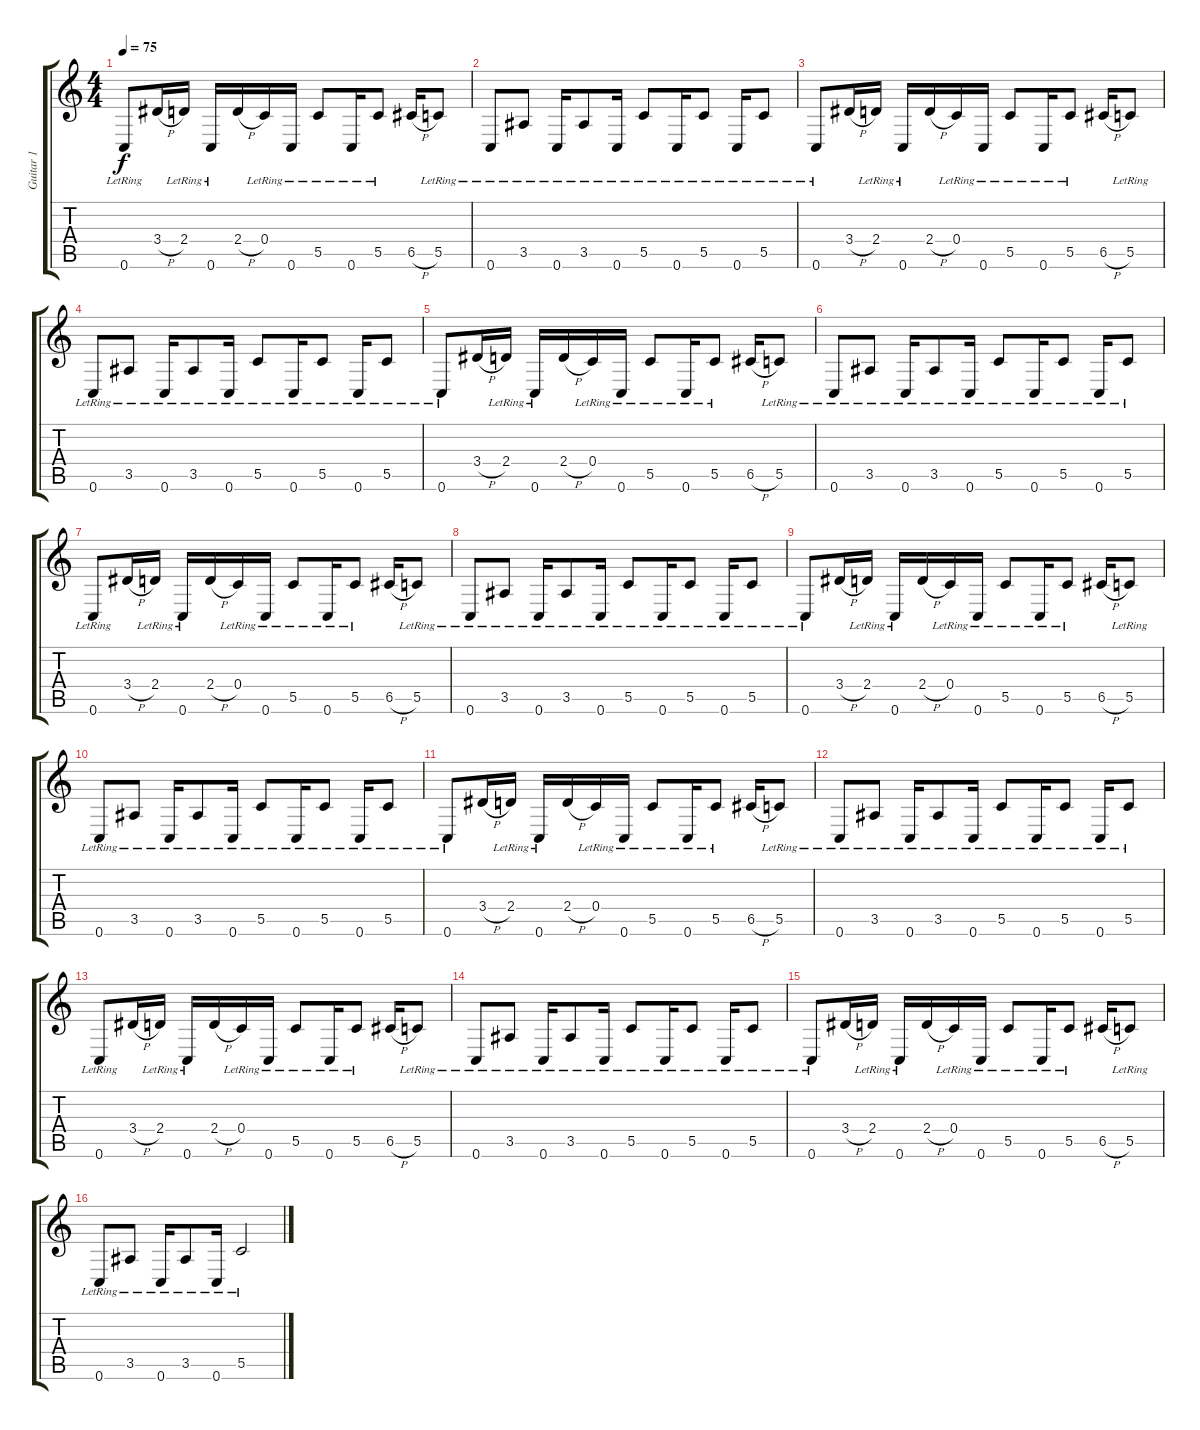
\track ("Guitar 1" "Guitar 1") {instrument electricguitarclean}
\staff {score tabs}
\tuning (D4 A3 F3 C3 G2 C2) {hide}
\ts (4 4)
\tempo 75
\clef g2
\ks c
0.6{lr}.8{dy f instrument electricguitarclean} 3.4{h}.16 2.4{lr}.16 0.6{lr}.16 2.4{h}.16 0.4{lr}.16 0.6{lr}.16 5.5{lr}.8 0.6{lr}.16 5.5{lr}.8 6.5{h}.16 5.5{lr}.8 |
0.6{lr}.8 3.5{lr}.8 0.6{lr}.16 3.5{lr}.8 0.6{lr}.16 5.5{lr}.8 0.6{lr}.16 5.5{lr}.8 0.6{lr}.16 5.5{lr}.8 |
0.6{lr}.8 3.4{h}.16 2.4{lr}.16 0.6{lr}.16 2.4{h}.16 0.4{lr}.16 0.6{lr}.16 5.5{lr}.8 0.6{lr}.16 5.5{lr}.8 6.5{h}.16 5.5{lr}.8 |
0.6{lr}.8 3.5{lr}.8 0.6{lr}.16 3.5{lr}.8 0.6{lr}.16 5.5{lr}.8 0.6{lr}.16 5.5{lr}.8 0.6{lr}.16 5.5{lr}.8 |
0.6{lr}.8 3.4{h}.16 2.4{lr}.16 0.6{lr}.16 2.4{h}.16 0.4{lr}.16 0.6{lr}.16 5.5{lr}.8 0.6{lr}.16 5.5{lr}.8 6.5{h}.16 5.5{lr}.8 |
0.6{lr}.8 3.5{lr}.8 0.6{lr}.16 3.5{lr}.8 0.6{lr}.16 5.5{lr}.8 0.6{lr}.16 5.5{lr}.8 0.6{lr}.16 5.5{lr}.8 |
0.6{lr}.8 3.4{h}.16 2.4{lr}.16 0.6{lr}.16 2.4{h}.16 0.4{lr}.16 0.6{lr}.16 5.5{lr}.8 0.6{lr}.16 5.5{lr}.8 6.5{h}.16 5.5{lr}.8 |
0.6{lr}.8 3.5{lr}.8 0.6{lr}.16 3.5{lr}.8 0.6{lr}.16 5.5{lr}.8 0.6{lr}.16 5.5{lr}.8 0.6{lr}.16 5.5{lr}.8 |
0.6{lr}.8 3.4{h}.16 2.4{lr}.16 0.6{lr}.16 2.4{h}.16 0.4{lr}.16 0.6{lr}.16 5.5{lr}.8 0.6{lr}.16 5.5{lr}.8 6.5{h}.16 5.5{lr}.8 |
0.6{lr}.8 3.5{lr}.8 0.6{lr}.16 3.5{lr}.8 0.6{lr}.16 5.5{lr}.8 0.6{lr}.16 5.5{lr}.8 0.6{lr}.16 5.5{lr}.8 |
0.6{lr}.8 3.4{h}.16 2.4{lr}.16 0.6{lr}.16 2.4{h}.16 0.4{lr}.16 0.6{lr}.16 5.5{lr}.8 0.6{lr}.16 5.5{lr}.8 6.5{h}.16 5.5{lr}.8 |
0.6{lr}.8 3.5{lr}.8 0.6{lr}.16 3.5{lr}.8 0.6{lr}.16 5.5{lr}.8 0.6{lr}.16 5.5{lr}.8 0.6{lr}.16 5.5{lr}.8 |
0.6{lr}.8 3.4{h}.16 2.4{lr}.16 0.6{lr}.16 2.4{h}.16 0.4{lr}.16 0.6{lr}.16 5.5{lr}.8 0.6{lr}.16 5.5{lr}.8 6.5{h}.16 5.5{lr}.8 |
0.6{lr}.8 3.5{lr}.8 0.6{lr}.16 3.5{lr}.8 0.6{lr}.16 5.5{lr}.8 0.6{lr}.16 5.5{lr}.8 0.6{lr}.16 5.5{lr}.8 |
0.6{lr}.8 3.4{h}.16 2.4{lr}.16 0.6{lr}.16 2.4{h}.16 0.4{lr}.16 0.6{lr}.16 5.5{lr}.8 0.6{lr}.16 5.5{lr}.8 6.5{h}.16 5.5{lr}.8 |
0.6{lr}.8 3.5{lr}.8 0.6{lr}.16 3.5{lr}.8 0.6{lr}.16 5.5{lr}.2
